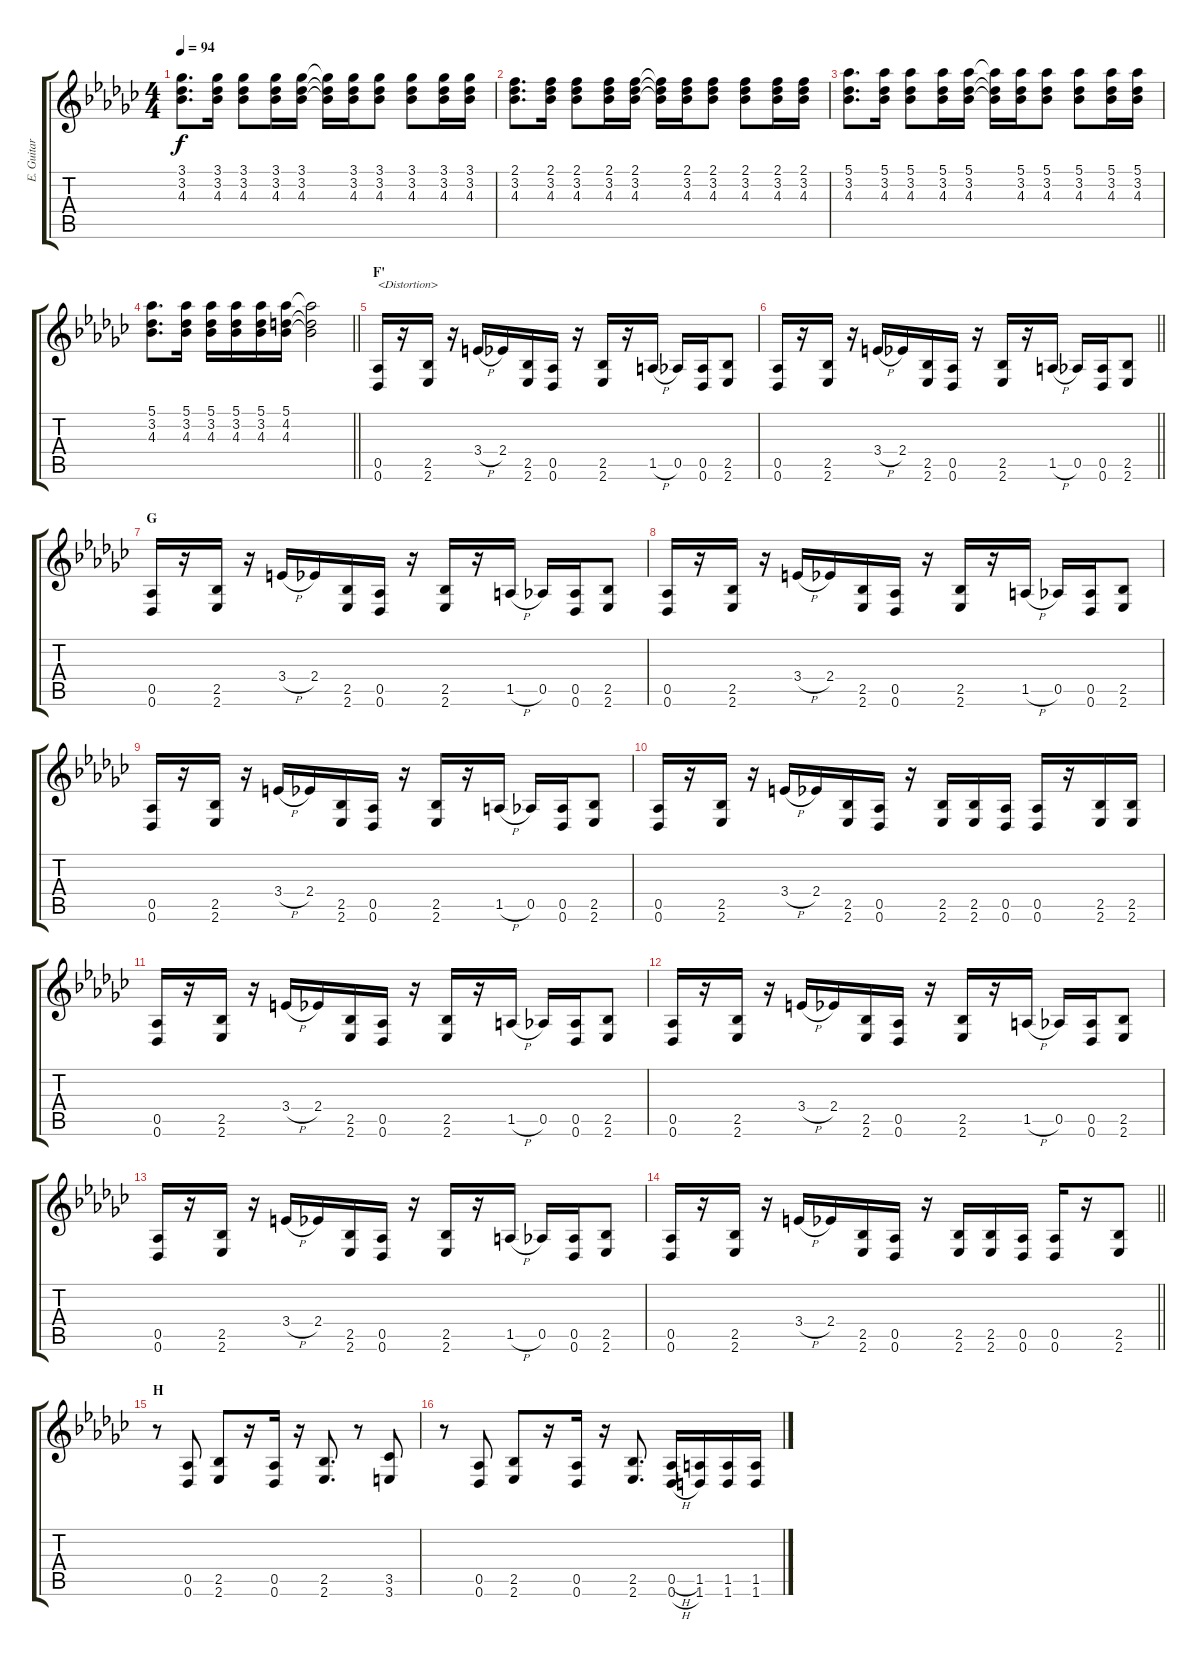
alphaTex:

\track ("E. Guitar II" "E. Guitar ") {instrument overdrivenguitar}
\staff {score tabs}
\tuning (Eb4 Bb3 Gb3 Db3 Ab2 Db2) {hide}
\ts (4 4)
\tempo 94
\clef g2
\ks gb
(3.1 3.2 4.3).8{d dy f} (3.1 3.2 4.3).16 (3.1 3.2 4.3).8 (3.1 3.2 4.3).16 (3.1 3.2 4.3).16 (3.1{t} 3.2{t} 4.3{t}).16 (3.1 3.2 4.3).16 (3.1 3.2 4.3).8 (3.1 3.2 4.3).8 (3.1 3.2 4.3).16 (3.1 3.2 4.3).16 |
(2.1 3.2 4.3).8{d} (2.1 3.2 4.3).16 (2.1 3.2 4.3).8 (2.1 3.2 4.3).16 (2.1 3.2 4.3).16 (2.1{t} 3.2{t} 4.3{t}).16 (2.1 3.2 4.3).16 (2.1 3.2 4.3).8 (2.1 3.2 4.3).8 (2.1 3.2 4.3).16 (2.1 3.2 4.3).16 |
(5.1 3.2 4.3).8{d} (5.1 3.2 4.3).16 (5.1 3.2 4.3).8 (5.1 3.2 4.3).16 (5.1 3.2 4.3).16 (5.1{t} 3.2{t} 4.3{t}).16 (5.1 3.2 4.3).16 (5.1 3.2 4.3).8 (5.1 3.2 4.3).8 (5.1 3.2 4.3).16 (5.1 3.2 4.3).16 |
\barLineRight lightlight
(5.1 3.2 4.3).8{d} (5.1 3.2 4.3).16 (5.1 3.2 4.3).16 (5.1 3.2 4.3).16 (5.1 3.2 4.3).16 (5.1 4.2 4.3).16 (5.1{t} 4.2{t} 4.3{t}).2 |
\section ("" "F'")
(0.5 0.6).16{txt "<Distortion>" instrument overdrivenguitar} r.16 (2.5 2.6).16 r.16 3.4{h}.16 2.4.16 (2.5 2.6).16 (0.5 0.6).16 r.16 (2.5 2.6).16 r.16 1.5{h}.16 0.5.16 (0.5 0.6).16 (2.5 2.6).8 |
\barLineRight lightlight
(0.5 0.6).16 r.16 (2.5 2.6).16 r.16 3.4{h}.16 2.4.16 (2.5 2.6).16 (0.5 0.6).16 r.16 (2.5 2.6).16 r.16 1.5{h}.16 0.5.16 (0.5 0.6).16 (2.5 2.6).8 |
\section ("" "G")
(0.5 0.6).16 r.16 (2.5 2.6).16 r.16 3.4{h}.16 2.4.16 (2.5 2.6).16 (0.5 0.6).16 r.16 (2.5 2.6).16 r.16 1.5{h}.16 0.5.16 (0.5 0.6).16 (2.5 2.6).8 |
(0.5 0.6).16 r.16 (2.5 2.6).16 r.16 3.4{h}.16 2.4.16 (2.5 2.6).16 (0.5 0.6).16 r.16 (2.5 2.6).16 r.16 1.5{h}.16 0.5.16 (0.5 0.6).16 (2.5 2.6).8 |
(0.5 0.6).16 r.16 (2.5 2.6).16 r.16 3.4{h}.16 2.4.16 (2.5 2.6).16 (0.5 0.6).16 r.16 (2.5 2.6).16 r.16 1.5{h}.16 0.5.16 (0.5 0.6).16 (2.5 2.6).8 |
(0.5 0.6).16 r.16 (2.5 2.6).16 r.16 3.4{h}.16 2.4.16 (2.5 2.6).16 (0.5 0.6).16 r.16 (2.5 2.6).16 (2.5 2.6).16 (0.5 0.6).16 (0.5 0.6).16 r.16 (2.5 2.6).16 (2.5 2.6).16 |
(0.5 0.6).16 r.16 (2.5 2.6).16 r.16 3.4{h}.16 2.4.16 (2.5 2.6).16 (0.5 0.6).16 r.16 (2.5 2.6).16 r.16 1.5{h}.16 0.5.16 (0.5 0.6).16 (2.5 2.6).8 |
(0.5 0.6).16 r.16 (2.5 2.6).16 r.16 3.4{h}.16 2.4.16 (2.5 2.6).16 (0.5 0.6).16 r.16 (2.5 2.6).16 r.16 1.5{h}.16 0.5.16 (0.5 0.6).16 (2.5 2.6).8 |
(0.5 0.6).16 r.16 (2.5 2.6).16 r.16 3.4{h}.16 2.4.16 (2.5 2.6).16 (0.5 0.6).16 r.16 (2.5 2.6).16 r.16 1.5{h}.16 0.5.16 (0.5 0.6).16 (2.5 2.6).8 |
\barLineRight lightlight
(0.5 0.6).16 r.16 (2.5 2.6).16 r.16 3.4{h}.16 2.4.16 (2.5 2.6).16 (0.5 0.6).16 r.16 (2.5 2.6).16 (2.5 2.6).16 (0.5 0.6).16 (0.5 0.6).16 r.16 (2.5 2.6).8 |
\section ("" "H")
r.8 (0.5 0.6).8 (2.5 2.6).8 r.16 (0.5 0.6).16 r.16 (2.5 2.6).8{d} r.8 (3.5 3.6).8 |
r.8 (0.5 0.6).8 (2.5 2.6).8 r.16 (0.5 0.6).16 r.16 (2.5 2.6).8{d} (0.5{h} 0.6{h}).16 (1.5 1.6).16 (1.5 1.6).16 (1.5 1.6).16
